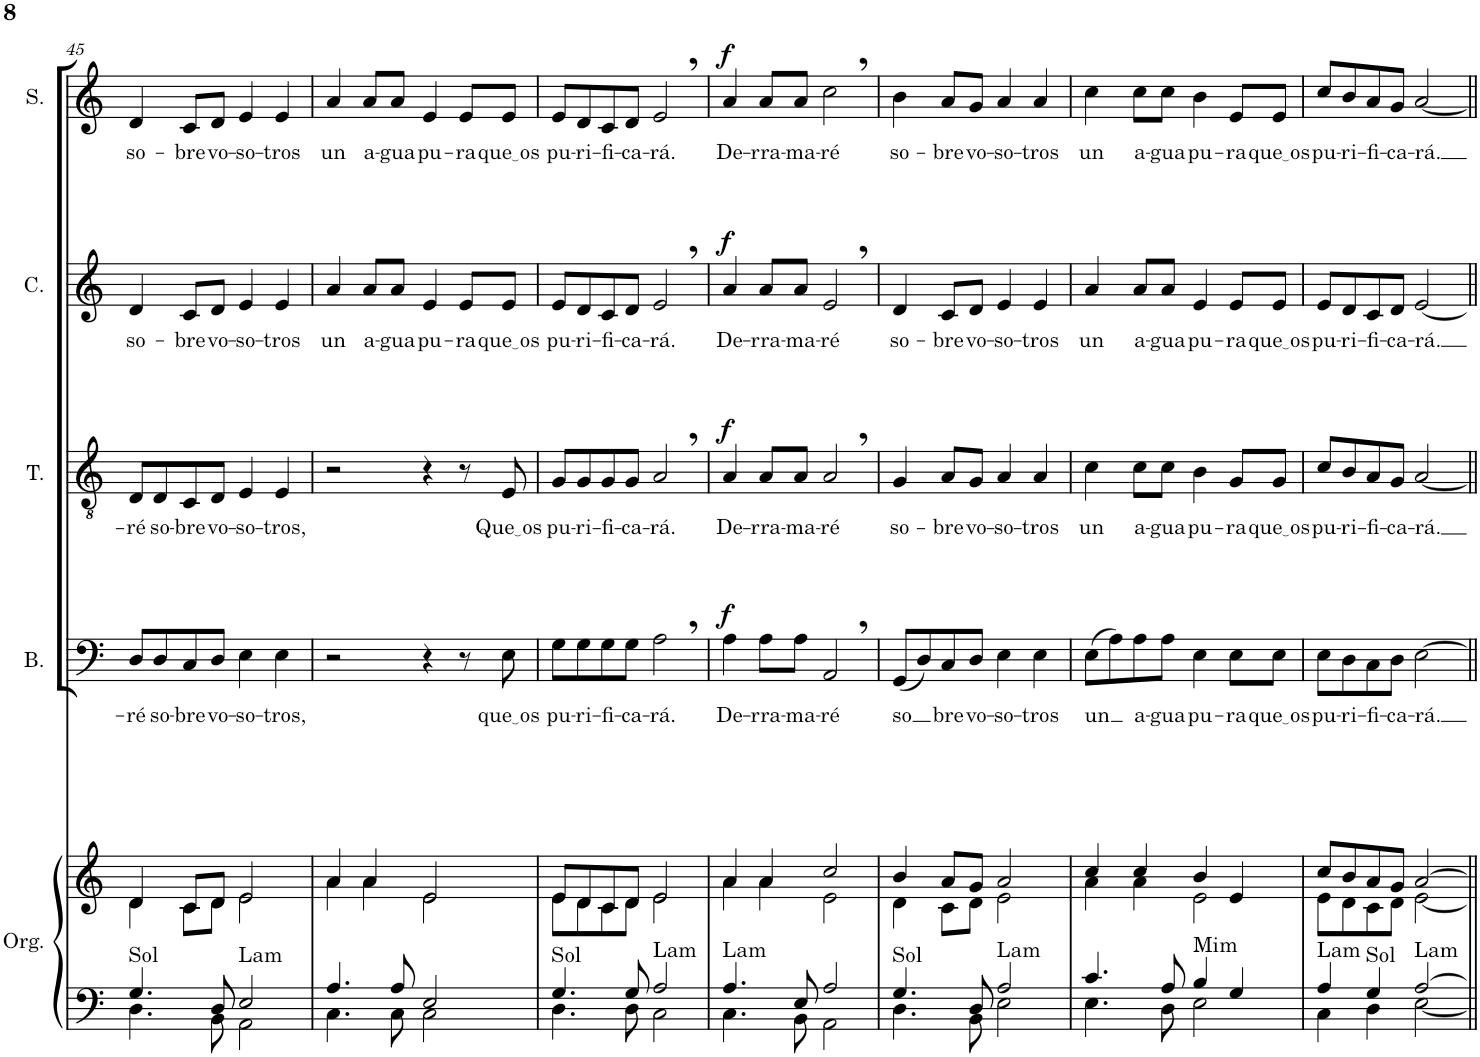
**kern	**kern	**harte	**kern	**text	**dynam	**kern	**text	**dynam	**kern	**text	**dynam	**kern	**text	**dynam
*part5	*part5	*part5	*part4	*part4	*part4	*part3	*part3	*part3	*part2	*part2	*part2	*part1	*part1	*part1
*staff6	*staff5	*	*staff4	*staff4	*staff4	*staff3	*staff3	*staff3	*staff2	*staff2	*staff2	*staff1	*staff1	*staff1
*I"Órgano	*	*	*I"Bajo	*	*	*I"Tenor	*	*	*I"Contralto	*	*	*I"Soprano	*	*
*	*	*	*I'B.	*	*	*I'T.	*	*	*I'C.	*	*	*I'S.	*	*
!!LO:PB:g=z
*clefF4	*clefG2	*	*clefF4	*	*	*clefGv2	*	*	*clefG2	*	*	*clefG2	*	*
*k[]	*k[]	*	*k[]	*	*	*k[]	*	*	*k[]	*	*	*k[]	*	*
*M4/4	*M4/4	*	*M4/4	*	*	*M4/4	*	*	*M4/4	*	*	*M4/4	*	*
=45	=45	=45	=45	=45	=45	=45	=45	=45	=45	=45	=45	=45	=45	=45
*^	*^	*	*	*	*	*	*	*	*	*	*	*	*	*
!	!	!	!	!LO:H:kt=Sol	!	!LO:LY:b	!	!	!LO:LY:b	!	!	!LO:LY:b	!	!	!LO:LY:b	!
4.G/	4.D\	4d/	4d\	N	8D/L	-ré	.	8D/L	-ré	.	4d/	so-	.	4d/	so-	.
!	!	!	!	!	!	!LO:LY:b	!	!	!LO:LY:b	!	!	!	!	!	!	!
.	.	.	.	.	8D/	so-	.	8D/	so-	.	.	.	.	.	.	.
!	!	!	!	!	!	!LO:LY:b	!	!	!LO:LY:b	!	!	!LO:LY:b	!	!	!LO:LY:b	!
.	.	8c/L	8c\L	.	8C/	-bre	.	8C/	-bre	.	8c/L	-bre	.	8c/L	-bre	.
!	!	!	!	!	!	!LO:LY:b	!	!	!LO:LY:b	!	!	!LO:LY:b	!	!	!LO:LY:b	!
8D/	8BB\	8d/J	8d\J	.	8D/J	vo-	.	8D/J	vo-	.	8d/J	vo-	.	8d/J	vo-	.
!	!	!	!	!LO:H:kt=Lam	!	!LO:LY:b	!	!	!LO:LY:b	!	!	!LO:LY:b	!	!	!LO:LY:b	!
2E/	2AA\	2e/	2e\	N	4E\	-so-	.	4E/	-so-	.	4e/	-so-	.	4e/	-so-	.
!	!	!	!	!	!	!LO:LY:b	!	!	!LO:LY:b	!	!	!LO:LY:b	!	!	!LO:LY:b	!
.	.	.	.	.	4E\	-tros,	.	4E/	-tros,	.	4e/	-tros	.	4e/	-tros	.
=46	=46	=46	=46	=46	=46	=46	=46	=46	=46	=46	=46	=46	=46	=46	=46	=46
!	!	!	!	!	!	!	!	!	!	!	!	!LO:LY:b	!	!	!LO:LY:b	!
4.A/	4.C\	4a/	4a\	.	2r	.	.	2r	.	.	4a/	un	.	4a/	un	.
!	!	!	!	!	!	!	!	!	!	!	!	!LO:LY:b	!	!	!LO:LY:b	!
.	.	4a/	4a\	.	.	.	.	.	.	.	8a/L	a-	.	8a/L	a-	.
!	!	!	!	!	!	!	!	!	!	!	!	!LO:LY:b	!	!	!LO:LY:b	!
8A/	8C\	.	.	.	.	.	.	.	.	.	8a/J	-gua	.	8a/J	-gua	.
!	!	!	!	!	!	!	!	!	!	!	!	!LO:LY:b	!	!	!LO:LY:b	!
2E/	2C\	2e/	2e\	.	4r	.	.	4r	.	.	4e/	pu-	.	4e/	pu-	.
!	!	!	!	!	!	!	!	!	!	!	!	!LO:LY:b	!	!	!LO:LY:b	!
.	.	.	.	.	8r	.	.	8r	.	.	8e/L	-ra	.	8e/L	-ra	.
!	!	!	!	!	!	!LO:LY:b	!	!	!LO:LY:b	!	!	!LO:LY:b	!	!	!LO:LY:b	!
.	.	.	.	.	8E\	que os	.	8E/	Que os	.	8e/J	que os	.	8e/J	que os	.
=47	=47	=47	=47	=47	=47	=47	=47	=47	=47	=47	=47	=47	=47	=47	=47	=47
!	!	!	!	!LO:H:kt=Sol	!	!LO:LY:b	!	!	!LO:LY:b	!	!	!LO:LY:b	!	!	!LO:LY:b	!
4.G/	4.D\	8e/L	8e\L	N	8G\L	pu-	.	8G/L	pu-	.	8e/L	pu-	.	8e/L	pu-	.
!	!	!	!	!	!	!LO:LY:b	!	!	!LO:LY:b	!	!	!LO:LY:b	!	!	!LO:LY:b	!
.	.	8d/	8d\	.	8G\	-ri-	.	8G/	-ri-	.	8d/	-ri-	.	8d/	-ri-	.
!	!	!	!	!	!	!LO:LY:b	!	!	!LO:LY:b	!	!	!LO:LY:b	!	!	!LO:LY:b	!
.	.	8c/	8c\	.	8G\	-fi-	.	8G/	-fi-	.	8c/	-fi-	.	8c/	-fi-	.
!	!	!	!	!	!	!LO:LY:b	!	!	!LO:LY:b	!	!	!LO:LY:b	!	!	!LO:LY:b	!
8G/	8D\	8d/J	8d\J	.	8G\J	-ca-	.	8G/J	-ca-	.	8d/J	-ca-	.	8d/J	-ca-	.
!	!	!	!	!LO:H:kt=Lam	!	!LO:LY:b	!	!	!LO:LY:b	!	!	!LO:LY:b	!	!	!LO:LY:b	!
2A/	2C\	2e/	2e\	N	2A,\	-rá.	.	2A,/	-rá.	.	2e,/	-rá.	.	2e,/	-rá.	.
=48	=48	=48	=48	=48	=48	=48	=48	=48	=48	=48	=48	=48	=48	=48	=48	=48
!	!	!	!	!LO:H:kt=Lam	!	!LO:LY:b	!LO:DY:a	!	!LO:LY:b	!LO:DY:a	!	!LO:LY:b	!LO:DY:a	!	!LO:LY:b	!LO:DY:a
4.A/	4.C\	4a/	4a\	N	4A\	De-	f	4A/	De-	f	4a/	De-	f	4a/	De-	f
!	!	!	!	!	!	!LO:LY:b	!	!	!LO:LY:b	!	!	!LO:LY:b	!	!	!LO:LY:b	!
.	.	4a/	4a\	.	8A\L	-rra-	.	8A/L	-rra-	.	8a/L	-rra-	.	8a/L	-rra-	.
!	!	!	!	!	!	!LO:LY:b	!	!	!LO:LY:b	!	!	!LO:LY:b	!	!	!LO:LY:b	!
8E/	8BB\	.	.	.	8A\J	-ma-	.	8A/J	-ma-	.	8a/J	-ma-	.	8a/J	-ma-	.
!	!	!	!	!	!	!LO:LY:b	!	!	!LO:LY:b	!	!	!LO:LY:b	!	!	!LO:LY:b	!
2A/	2AA\	2cc/	2e\	.	2AA,/	-ré	.	2A,/	-ré	.	2e,/	-ré	.	2cc,\	-ré	.
=49	=49	=49	=49	=49	=49	=49	=49	=49	=49	=49	=49	=49	=49	=49	=49	=49
!	!	!	!	!LO:H:kt=Sol	!	!LO:LY:b	!	!	!LO:LY:b	!	!	!LO:LY:b	!	!	!LO:LY:b	!
4.G/	4.D\	4b/	4d\	N	(8GG/L	so	.	4G/	so-	.	4d/	so-	.	4b\	so-	.
.	.	.	.	.	8D/)	.	.	.	.	.	.	.	.	.	.	.
!	!	!	!	!	!	!LO:LY:b	!	!	!LO:LY:b	!	!	!LO:LY:b	!	!	!LO:LY:b	!
.	.	8a/L	8c\L	.	8C/	bre	.	8A/L	-bre	.	8c/L	-bre	.	8a/L	-bre	.
!	!	!	!	!	!	!LO:LY:b	!	!	!LO:LY:b	!	!	!LO:LY:b	!	!	!LO:LY:b	!
8D/	8BB\	8g/J	8d\J	.	8D/J	vo-	.	8G/J	vo-	.	8d/J	vo-	.	8g/J	vo-	.
!	!	!	!	!LO:H:kt=Lam	!	!LO:LY:b	!	!	!LO:LY:b	!	!	!LO:LY:b	!	!	!LO:LY:b	!
2A/	2E\	2a/	2e\	N	4E\	-so-	.	4A/	-so-	.	4e/	-so-	.	4a/	-so-	.
!	!	!	!	!	!	!LO:LY:b	!	!	!LO:LY:b	!	!	!LO:LY:b	!	!	!LO:LY:b	!
.	.	.	.	.	4E\	-tros	.	4A/	-tros	.	4e/	-tros	.	4a/	-tros	.
=50	=50	=50	=50	=50	=50	=50	=50	=50	=50	=50	=50	=50	=50	=50	=50	=50
!	!	!	!	!	!	!LO:LY:b	!	!	!LO:LY:b	!	!	!LO:LY:b	!	!	!LO:LY:b	!
4.c/	4.E\	4cc/	4a\	.	(8E\L	un	.	4c\	un	.	4a/	un	.	4cc\	un	.
.	.	.	.	.	8A\)	.	.	.	.	.	.	.	.	.	.	.
!	!	!	!	!	!	!LO:LY:b	!	!	!LO:LY:b	!	!	!LO:LY:b	!	!	!LO:LY:b	!
.	.	4cc/	4a\	.	8A\	a-	.	8c\L	a-	.	8a/L	a-	.	8cc\L	a-	.
!	!	!	!	!	!	!LO:LY:b	!	!	!LO:LY:b	!	!	!LO:LY:b	!	!	!LO:LY:b	!
8A/	8D\	.	.	.	8A\J	-gua	.	8c\J	-gua	.	8a/J	-gua	.	8cc\J	-gua	.
!	!	!	!	!LO:H:kt=Mim	!	!LO:LY:b	!	!	!LO:LY:b	!	!	!LO:LY:b	!	!	!LO:LY:b	!
4B/	2E\	4b/	2e\	N	4E\	pu-	.	4B\	pu-	.	4e/	pu-	.	4b\	pu-	.
!	!	!	!	!	!	!LO:LY:b	!	!	!LO:LY:b	!	!	!LO:LY:b	!	!	!LO:LY:b	!
4G/	.	4e/	.	.	8E\L	-ra	.	8G/L	-ra	.	8e/L	-ra	.	8e/L	-ra	.
!	!	!	!	!	!	!LO:LY:b	!	!	!LO:LY:b	!	!	!LO:LY:b	!	!	!LO:LY:b	!
.	.	.	.	.	8E\J	que os	.	8G/J	que os	.	8e/J	que os	.	8e/J	que os	.
=51	=51	=51	=51	=51	=51	=51	=51	=51	=51	=51	=51	=51	=51	=51	=51	=51
!	!	!	!	!LO:H:kt=Lam	!	!LO:LY:b	!	!	!LO:LY:b	!	!	!LO:LY:b	!	!	!LO:LY:b	!
4A/	4C\	8cc/L	8e\L	N	8E\L	pu-	.	8c/L	pu-	.	8e/L	pu-	.	8cc/L	pu-	.
!	!	!	!	!	!	!LO:LY:b	!	!	!LO:LY:b	!	!	!LO:LY:b	!	!	!LO:LY:b	!
.	.	8b/	8d\	.	8D\	-ri-	.	8B/	-ri-	.	8d/	-ri-	.	8b/	-ri-	.
!	!	!	!	!LO:H:kt=Sol	!	!LO:LY:b	!	!	!LO:LY:b	!	!	!LO:LY:b	!	!	!LO:LY:b	!
4G/	4D\	8a/	8c\	N	8C\	-fi-	.	8A/	-fi-	.	8c/	-fi-	.	8a/	-fi-	.
!	!	!	!	!	!	!LO:LY:b	!	!	!LO:LY:b	!	!	!LO:LY:b	!	!	!LO:LY:b	!
.	.	8g/J	8d\J	.	8D\J	-ca-	.	8G/J	-ca-	.	8d/J	-ca-	.	8g/J	-ca-	.
!	!	!	!	!LO:H:kt=Lam	!	!LO:LY:b	!	!	!LO:LY:b	!	!	!LO:LY:b	!	!	!LO:LY:b	!
[2A/	[2E\	[2a/	[2e\	N	[2E\	-rá.	.	[2A/	-rá.	.	[2e/	-rá.	.	[2a/	-rá.	.
*v	*v	*	*	*	*	*	*	*	*	*	*	*	*	*	*	*
*	*v	*v	*	*	*	*	*	*	*	*	*	*	*	*	*
=||	=||	=||	=||	=||	=||	=||	=||	=||	=||	=||	=||	=||	=||	=||
*-	*-	*-	*-	*-	*-	*-	*-	*-	*-	*-	*-	*-	*-	*-
